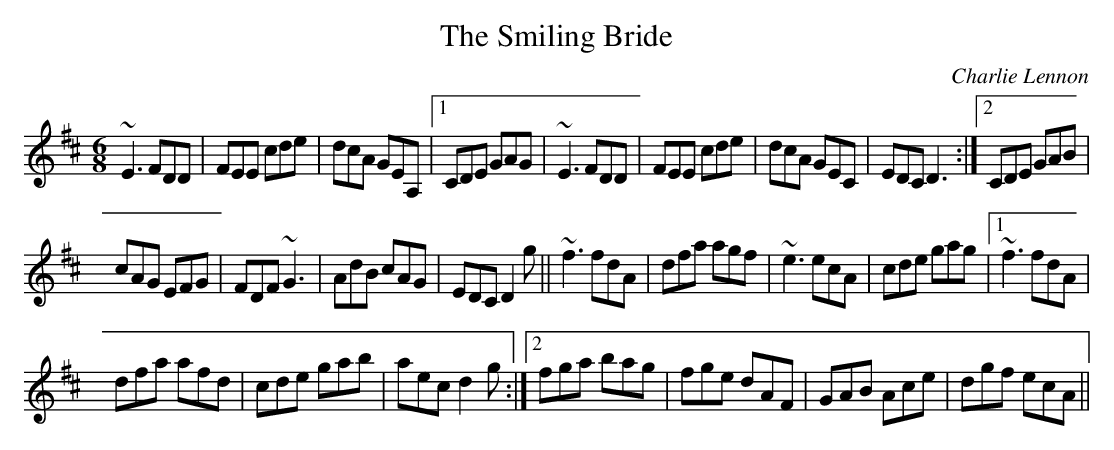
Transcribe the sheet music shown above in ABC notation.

X:1
T:Smiling Bride, The
C:Charlie Lennon
M:6/8
K:D
~E3 FDD|FEE cde|dcA GEA,|1 CDE GAG|~E3 FDD|FEE cde|dcA GEC|EDC D3:|2 CDE GAB|
cAG EFG|FDF ~G3|AdB cAG|EDC D2g||~f3 fdA|dfa agf|~e3 ecA|cde gag|1 ~f3 fdA|
dfa afd|cde gab|aec d2g:|2 fga bag|fge dAF|GAB Ace|dgf ecA||
